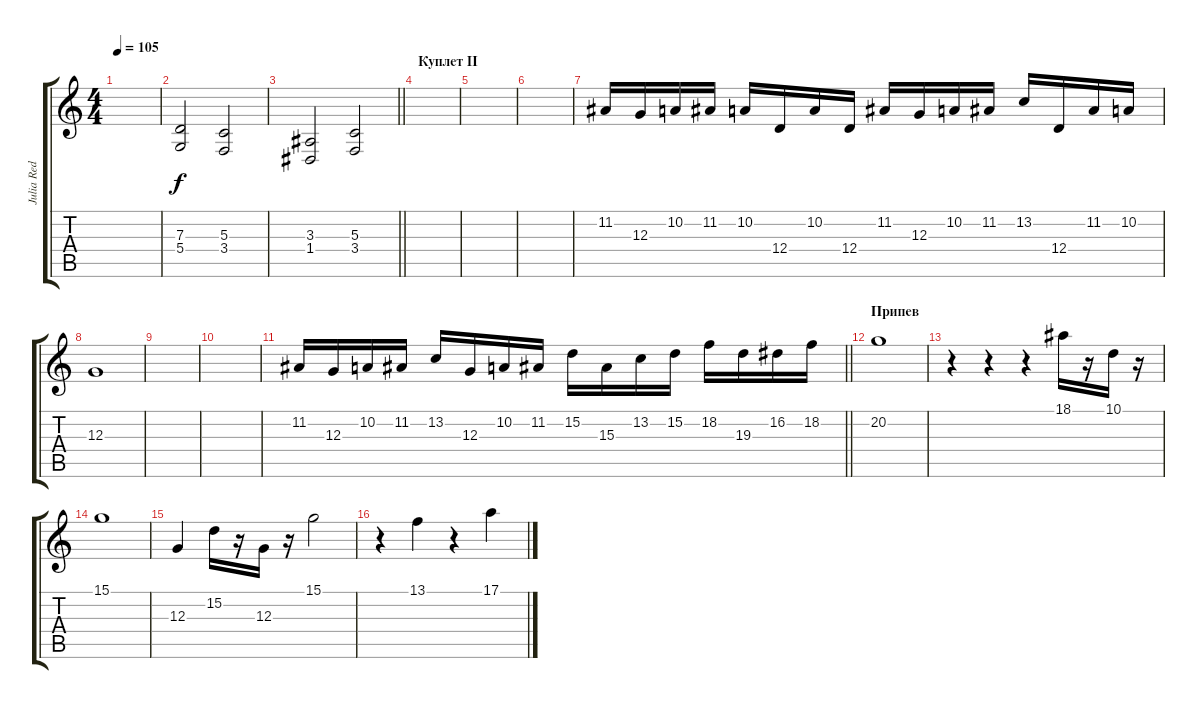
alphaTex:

\track ("Julia Red" "Julia Red") {instrument acousticgrandpiano}
\staff {score tabs}
\tuning (E4 B3 G3 D3 A2 E2) {hide}
\ts (4 4)
\tempo 105
\clef g2
\ks c
|
(7.3 5.4).2{instrument stringensemble1} (5.3 3.4).2 |
\barLineRight lightlight
(3.3 1.4).2 (5.3 3.4).2 |
\section ("" "Куплет II")
|
|
|
11.2.16{instrument acousticgrandpiano} 12.3.16 10.2.16 11.2.16 10.2.16 12.4.16 10.2.16 12.4.16 11.2.16 12.3.16 10.2.16 11.2.16 13.2.16 12.4.16 11.2.16 10.2.16 |
12.3.1 |
|
|
\barLineRight lightlight
11.2.16 12.3.16 10.2.16 11.2.16 13.2.16 12.3.16 10.2.16 11.2.16 15.2.16 15.3.16 13.2.16 15.2.16 18.2.16 19.3.16 16.2.16 18.2.16 |
\section ("" "Припев")
20.2.1 |
r.4 r.4 r.4 18.1.16 r.16 10.1.16 r.16 |
15.1.1 |
12.3.4 15.2.16 r.16 12.3.16 r.16 15.1.2 |
r.4 13.1.4 r.4 17.1.4
